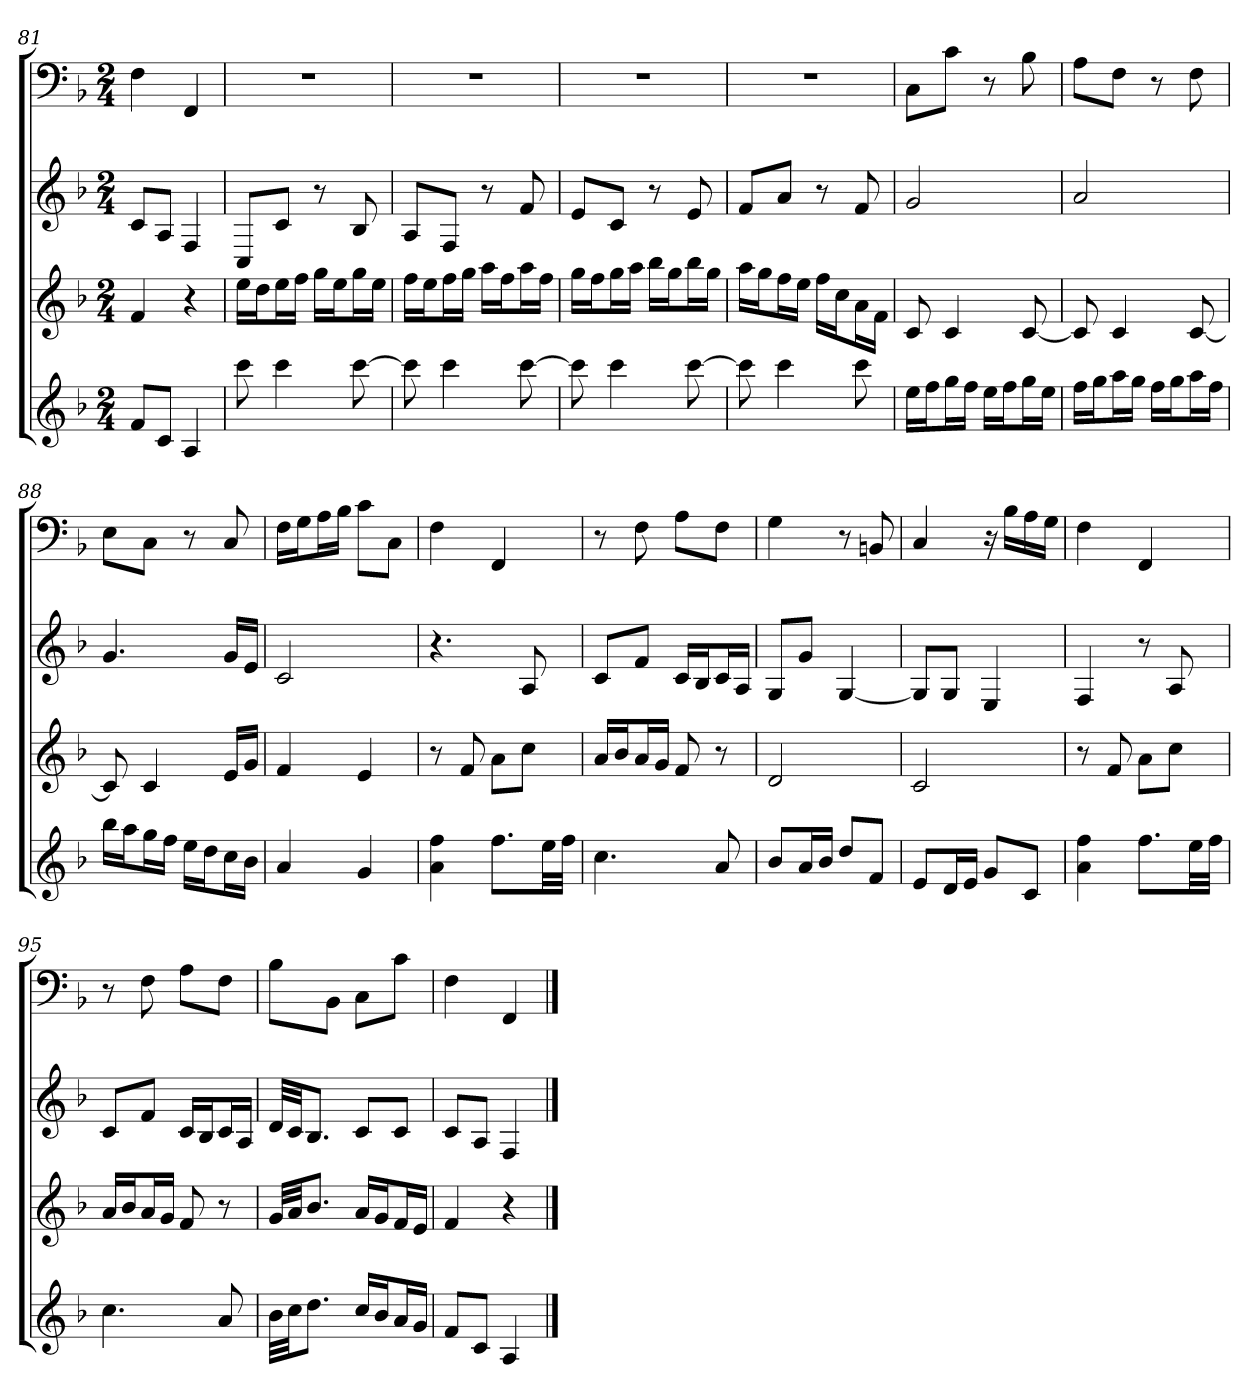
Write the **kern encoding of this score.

**kern	**kern	**kern	**kern
*part4	*part3	*part2	*part1
*staff4	*staff3	*staff2	*staff1
*k[b-]	*k[b-]	*k[b-]	*k[b-]
*F:	*F:	*F:	*F:
*M2/4	*M2/4	*M2/4	*M2/4
=81	=81	=81	=81
8fL	4f	8cL	4F
8cJ	.	8AJ	.
4A	4r	4F	4FF
=82	=82	=82	=82
8ccc	16eeLL	8CL	2r
.	16ddJ	.	.
4ccc	16eeL	8cJ	.
.	16ffJJ	.	.
.	16ggLL	8r	.
.	16eeJ	.	.
[8ccc	16ggL	8B-	.
.	16eeJJ	.	.
=83	=83	=83	=83
8ccc]	16ffLL	8AL	2r
.	16eeJ	.	.
4ccc	16ffL	8FJ	.
.	16ggJJ	.	.
.	16aaLL	8r	.
.	16ffJ	.	.
[8ccc	16aaL	8f	.
.	16ffJJ	.	.
=84	=84	=84	=84
8ccc]	16ggLL	8eL	2r
.	16ffJ	.	.
4ccc	16ggL	8cJ	.
.	16aaJJ	.	.
.	16bb-LL	8r	.
.	16ggJ	.	.
[8ccc	16bb-L	8e	.
.	16ggJJ	.	.
=85	=85	=85	=85
8ccc]	16aaLL	8fL	2r
.	16ggJ	.	.
4ccc	16ffL	8aJ	.
.	16eeJJ	.	.
.	16ffLL	8r	.
.	16ccJ	.	.
8ccc	16aL	8f	.
.	16fJJ	.	.
=86	=86	=86	=86
16eeLL	8c	2g	8CL
16ffJ	.	.	.
16ggL	4c	.	8cJ
16ffJJ	.	.	.
16eeLL	.	.	8r
16ffJ	.	.	.
16ggL	[8c	.	8B-
16eeJJ	.	.	.
=87	=87	=87	=87
16ffLL	8c]	2a	8AL
16ggJ	.	.	.
16aaL	4c	.	8FJ
16ggJJ	.	.	.
16ffLL	.	.	8r
16ggJ	.	.	.
16aaL	[8c	.	8F
16ffJJ	.	.	.
=88	=88	=88	=88
16bb-LL	8c]	4.g	8EL
16aaJ	.	.	.
16ggL	4c	.	8CJ
16ffJJ	.	.	.
16eeLL	.	.	8r
16ddJ	.	.	.
16ccL	16eLL	16gLL	8C
16b-JJ	16gJJ	16eJJ	.
=89	=89	=89	=89
4a	4f	2c	16FLL
.	.	.	16GJ
.	.	.	16AL
.	.	.	16B-JJ
4g	4e	.	8cL
.	.	.	8CJ
=90	=90	=90	=90
4a 4ff	8r	4.r	4F
.	8f	.	.
8.ffL	8aL	.	4FF
.	8ccJ	8A	.
32eeLL	.	.	.
32ffJJJ	.	.	.
=91	=91	=91	=91
4.cc	16aLL	8cL	8r
.	16b-J	.	.
.	16aL	8fJ	8F
.	16gJJ	.	.
.	8f	16cLL	8AL
.	.	16B-J	.
8a	8r	16cL	8FJ
.	.	16AJJ	.
=92	=92	=92	=92
8b-L	2d	8GL	4G
16aL	.	8gJ	.
16b-JJ	.	.	.
8ddL	.	[4G	8r
8fJ	.	.	8BBn
=93	=93	=93	=93
8eL	2c	8GL]	4C
16dL	.	8GJ	.
16eJJ	.	.	.
8gL	.	4E	16r
.	.	.	16B-LL
8cJ	.	.	16A
.	.	.	16GJJ
=94	=94	=94	=94
4a 4ff	8r	4F	4F
.	8f	.	.
8.ffL	8aL	8r	4FF
.	8ccJ	8A	.
32eeLL	.	.	.
32ffJJJ	.	.	.
=95	=95	=95	=95
4.cc	16aLL	8cL	8r
.	16b-J	.	.
.	16aL	8fJ	8F
.	16gJJ	.	.
.	8f	16cLL	8AL
.	.	16B-J	.
8a	8r	16cL	8FJ
.	.	16AJJ	.
=96	=96	=96	=96
32b-LLL	32gLLL	32dLLL	8B-L
32ccJJ	32aJJ	32cJJ	.
8.ddJ	8.b-J	8.B-J	.
.	.	.	8BB-J
16ccLL	16aLL	8cL	8CL
16b-J	16gJ	.	.
16aL	16fL	8cJ	8cJ
16gJJ	16eJJ	.	.
=97	=97	=97	=97
8fL	4f	8cL	4F
8cJ	.	8AJ	.
4A	4r	4F	4FF
==	==	==	==
*-	*-	*-	*-
